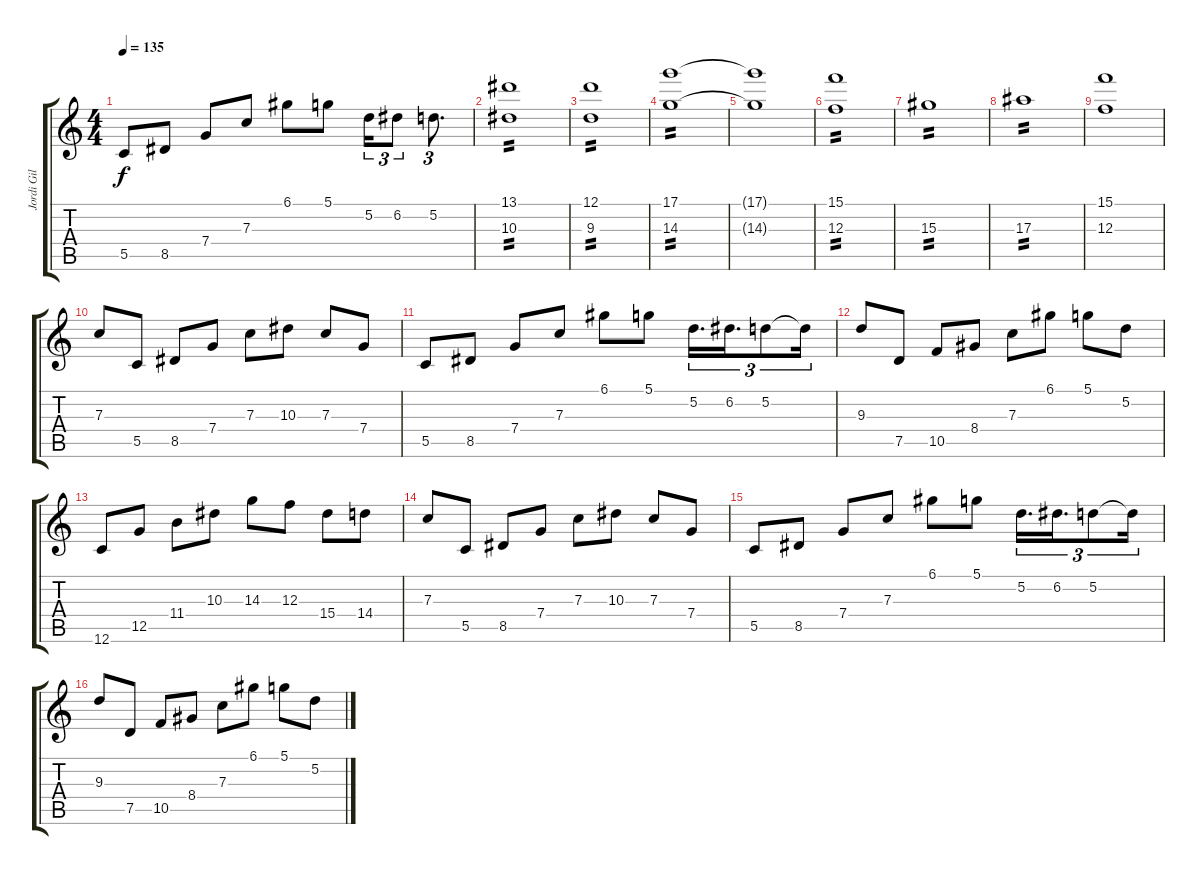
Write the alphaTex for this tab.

\track ("Jordi Gil" "Jordi Gil") {instrument overdrivenguitar}
\staff {score tabs}
\tuning (D4 A3 F3 C3 G2 C2) {hide}
\ts (4 4)
\tempo 135
\clef g2
\ks c
5.5.8{dy f} 8.5.8 7.4.8 7.3.8 6.1.8 5.1.8 5.2.16{tu (3 2)} 6.2.8{tu (3 2)} 5.2.8{d tu (3 2)} |
(13.1 10.3).1{tp 2} |
(12.1 9.3).1{tp 2} |
(17.1 14.3).1{tp 2} |
(17.1{t} 14.3{t}).1 |
(15.1 12.3).1{tp 2} |
15.3.1{tp 2} |
17.3.1{tp 2} |
(15.1 12.3).1 |
7.3.8 5.5.8 8.5.8 7.4.8 7.3.8 10.3.8 7.3.8 7.4.8 |
5.5.8 8.5.8 7.4.8 7.3.8 6.1.8 5.1.8 5.2.16{d tu (3 2)} 6.2.16{d tu (3 2)} 5.2.8{tu (3 2)} 5.2{t}.16{tu (3 2)} |
9.3.8 7.5.8 10.5.8 8.4.8 7.3.8 6.1.8 5.1.8 5.2.8 |
12.6.8 12.5.8 11.4.8 10.3.8 14.3.8 12.3.8 15.4.8 14.4.8 |
7.3.8 5.5.8 8.5.8 7.4.8 7.3.8 10.3.8 7.3.8 7.4.8 |
5.5.8 8.5.8 7.4.8 7.3.8 6.1.8 5.1.8 5.2.16{d tu (3 2)} 6.2.16{d tu (3 2)} 5.2.8{tu (3 2)} 5.2{t}.16{tu (3 2)} |
9.3.8 7.5.8 10.5.8 8.4.8 7.3.8 6.1.8 5.1.8 5.2.8
